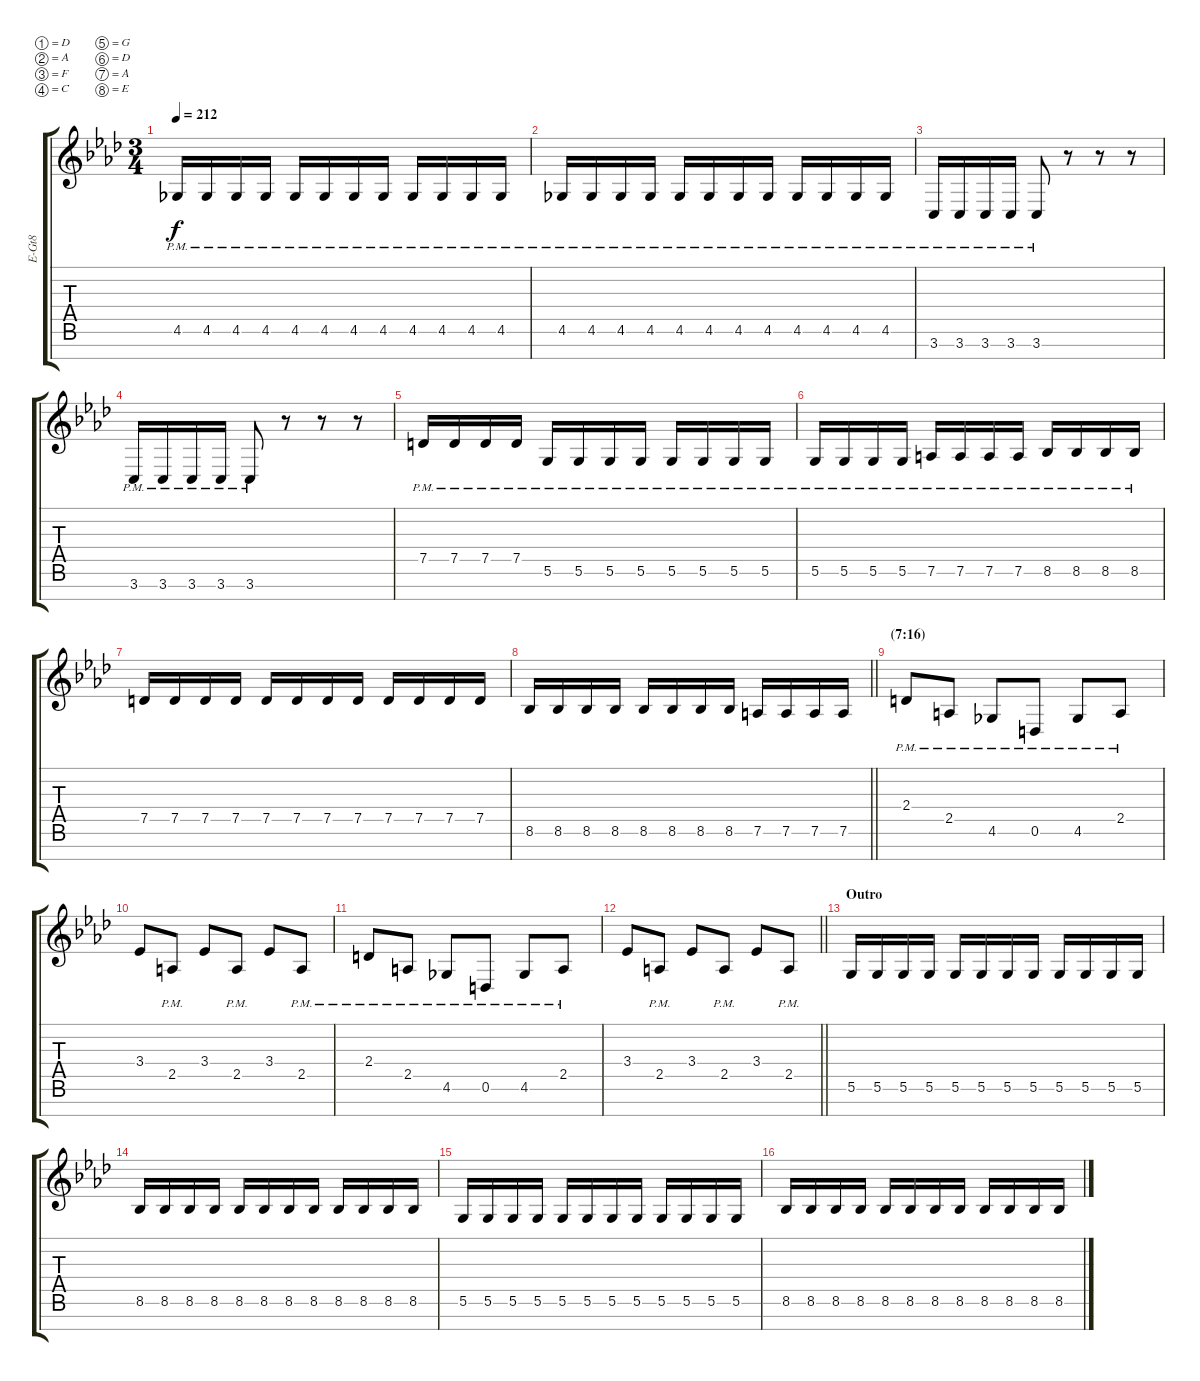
\bracketExtendMode groupsimilarinstruments
\otherSystemsTrackNameOrientation horizontal
\track ("Kevin Chartré" "E-Gt8") {instrument distortionguitar}
\staff {score tabs}
\tuning (D4 A3 F3 C3 G2 D2 A1 E1)
\ts (3 4)
\tempo 212
\clef g2
\ks ab
4.6{pm acc b}.16{dy f beam Up} 4.6{pm acc b}.16{beam Up} 4.6{pm acc b}.16{beam Up} 4.6{pm acc b}.16{beam Up} 4.6{pm acc b}.16{beam Up} 4.6{pm acc b}.16{beam Up} 4.6{pm acc b}.16{beam Up} 4.6{pm acc b}.16{beam Up} 4.6{pm acc b}.16{beam Up} 4.6{pm acc b}.16{beam Up} 4.6{pm acc b}.16{beam Up} 4.6{pm acc b}.16{beam Up} |
4.6{pm acc b}.16{beam Up} 4.6{pm acc b}.16{beam Up} 4.6{pm acc b}.16{beam Up} 4.6{pm acc b}.16{beam Up} 4.6{pm acc b}.16{beam Up} 4.6{pm acc b}.16{beam Up} 4.6{pm acc b}.16{beam Up} 4.6{pm acc b}.16{beam Up} 4.6{pm acc b}.16{beam Up} 4.6{pm acc b}.16{beam Up} 4.6{pm acc b}.16{beam Up} 4.6{pm acc b}.16{beam Up} |
3.7{pm acc forcenatural}.16{beam Up} 3.7{pm acc forcenatural}.16{beam Up} 3.7{pm acc forcenatural}.16{beam Up} 3.7{pm acc forcenatural}.16{beam Up} 3.7{pm acc forcenatural}.8{beam Up} r.8{beam Up} r.8{beam Up} r.8{beam Up} |
3.7{pm acc forcenatural}.16{beam Up} 3.7{pm acc forcenatural}.16{beam Up} 3.7{pm acc forcenatural}.16{beam Up} 3.7{pm acc forcenatural}.16{beam Up} 3.7{pm acc forcenatural}.8{beam Up} r.8{beam Up} r.8{beam Up} r.8{beam Up} |
7.5{pm acc forcenatural}.16{beam Up} 7.5{pm acc forcenatural}.16{beam Up} 7.5{pm acc forcenatural}.16{beam Up} 7.5{pm acc forcenatural}.16{beam Up} 5.6{pm acc forcenatural}.16{beam Up} 5.6{pm acc forcenatural}.16{beam Up} 5.6{pm acc forcenatural}.16{beam Up} 5.6{pm acc forcenatural}.16{beam Up} 5.6{pm acc forcenatural}.16{beam Up} 5.6{pm acc forcenatural}.16{beam Up} 5.6{pm acc forcenatural}.16{beam Up} 5.6{pm acc forcenatural}.16{beam Up} |
5.6{pm acc forcenatural}.16{beam Up} 5.6{pm acc forcenatural}.16{beam Up} 5.6{pm acc forcenatural}.16{beam Up} 5.6{pm acc forcenatural}.16{beam Up} 7.6{pm acc forcenatural}.16{beam Up} 7.6{pm acc forcenatural}.16{beam Up} 7.6{pm acc forcenatural}.16{beam Up} 7.6{pm acc forcenatural}.16{beam Up} 8.6{pm acc forcenatural}.16{beam Up} 8.6{pm acc forcenatural}.16{beam Up} 8.6{pm acc forcenatural}.16{beam Up} 8.6{pm acc forcenatural}.16{beam Up} |
7.5{acc forcenatural}.16{beam Up} 7.5{acc forcenatural}.16{beam Up} 7.5{acc forcenatural}.16{beam Up} 7.5{acc forcenatural}.16{beam Up} 7.5{acc forcenatural}.16{beam Up} 7.5{acc forcenatural}.16{beam Up} 7.5{acc forcenatural}.16{beam Up} 7.5{acc forcenatural}.16{beam Up} 7.5{acc forcenatural}.16{beam Up} 7.5{acc forcenatural}.16{beam Up} 7.5{acc forcenatural}.16{beam Up} 7.5{acc forcenatural}.16{beam Up} |
\barLineRight lightlight
8.6{acc forcenatural}.16{beam Up} 8.6{acc forcenatural}.16{beam Up} 8.6{acc forcenatural}.16{beam Up} 8.6{acc forcenatural}.16{beam Up} 8.6{acc forcenatural}.16{beam Up} 8.6{acc forcenatural}.16{beam Up} 8.6{acc forcenatural}.16{beam Up} 8.6{acc forcenatural}.16{beam Up} 7.6{acc forcenatural}.16{beam Up} 7.6{acc forcenatural}.16{beam Up} 7.6{acc forcenatural}.16{beam Up} 7.6{acc forcenatural}.16{beam Up} |
\section ("" "(7:16)")
2.4{pm acc forcenatural}.8{beam Up} 2.5{pm acc forcenatural}.8{beam Up} 4.6{pm acc b}.8{beam Up} 0.6{pm acc forcenatural}.8{beam Up} 4.6{pm acc b}.8{beam Up} 2.5{pm acc forcenatural}.8{beam Up} |
3.4{acc forcenatural}.8{beam Up} 2.5{pm acc forcenatural}.8{beam Up} 3.4{acc forcenatural}.8{beam Up} 2.5{pm acc forcenatural}.8{beam Up} 3.4{acc forcenatural}.8{beam Up} 2.5{pm acc forcenatural}.8{beam Up} |
2.4{pm acc forcenatural}.8{beam Up} 2.5{pm acc forcenatural}.8{beam Up} 4.6{pm acc b}.8{beam Up} 0.6{pm acc forcenatural}.8{beam Up} 4.6{pm acc b}.8{beam Up} 2.5{pm acc forcenatural}.8{beam Up} |
\barLineRight lightlight
3.4{acc forcenatural}.8{beam Up} 2.5{pm acc forcenatural}.8{beam Up} 3.4{acc forcenatural}.8{beam Up} 2.5{pm acc forcenatural}.8{beam Up} 3.4{acc forcenatural}.8{beam Up} 2.5{pm acc forcenatural}.8{beam Up} |
\section ("" "Outro")
5.6{acc forcenatural}.16{beam Up} 5.6{acc forcenatural}.16{beam Up} 5.6{acc forcenatural}.16{beam Up} 5.6{acc forcenatural}.16{beam Up} 5.6{acc forcenatural}.16{beam Up} 5.6{acc forcenatural}.16{beam Up} 5.6{acc forcenatural}.16{beam Up} 5.6{acc forcenatural}.16{beam Up} 5.6{acc forcenatural}.16{beam Up} 5.6{acc forcenatural}.16{beam Up} 5.6{acc forcenatural}.16{beam Up} 5.6{acc forcenatural}.16{beam Up} |
8.6{acc forcenatural}.16{beam Up} 8.6{acc forcenatural}.16{beam Up} 8.6{acc forcenatural}.16{beam Up} 8.6{acc forcenatural}.16{beam Up} 8.6{acc forcenatural}.16{beam Up} 8.6{acc forcenatural}.16{beam Up} 8.6{acc forcenatural}.16{beam Up} 8.6{acc forcenatural}.16{beam Up} 8.6{acc forcenatural}.16{beam Up} 8.6{acc forcenatural}.16{beam Up} 8.6{acc forcenatural}.16{beam Up} 8.6{acc forcenatural}.16{beam Up} |
5.6{acc forcenatural}.16{beam Up} 5.6{acc forcenatural}.16{beam Up} 5.6{acc forcenatural}.16{beam Up} 5.6{acc forcenatural}.16{beam Up} 5.6{acc forcenatural}.16{beam Up} 5.6{acc forcenatural}.16{beam Up} 5.6{acc forcenatural}.16{beam Up} 5.6{acc forcenatural}.16{beam Up} 5.6{acc forcenatural}.16{beam Up} 5.6{acc forcenatural}.16{beam Up} 5.6{acc forcenatural}.16{beam Up} 5.6{acc forcenatural}.16{beam Up} |
8.6{acc forcenatural}.16{beam Up} 8.6{acc forcenatural}.16{beam Up} 8.6{acc forcenatural}.16{beam Up} 8.6{acc forcenatural}.16{beam Up} 8.6{acc forcenatural}.16{beam Up} 8.6{acc forcenatural}.16{beam Up} 8.6{acc forcenatural}.16{beam Up} 8.6{acc forcenatural}.16{beam Up} 8.6{acc forcenatural}.16{beam Up} 8.6{acc forcenatural}.16{beam Up} 8.6{acc forcenatural}.16{beam Up} 8.6{acc forcenatural}.16{beam Up}
